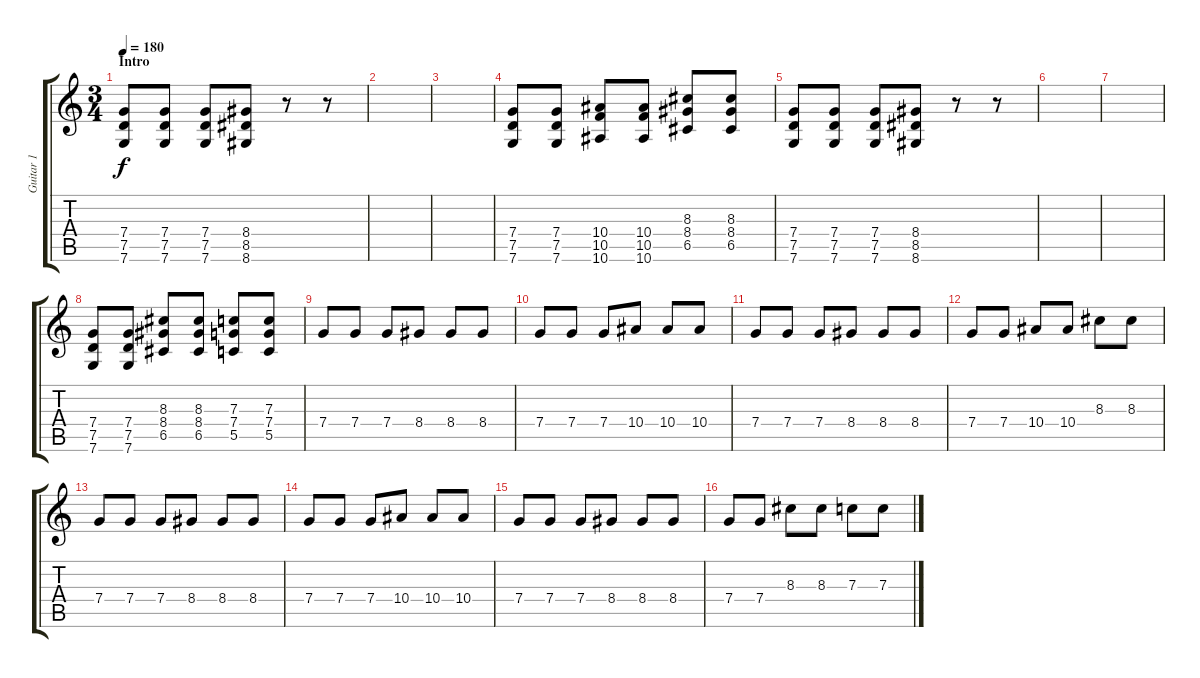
\track ("Guitar 1" "Guitar 1") {instrument distortionguitar}
\staff {score tabs}
\tuning (D4 A3 F3 C3 G2 C2) {hide}
\ts (3 4)
\section ("" "Intro")
\tempo 180
\clef g2
\ks c
(7.4 7.5 7.6).8{dy f instrument distortionguitar} (7.4 7.5 7.6).8 (7.4 7.5 7.6).8 (8.4 8.5 8.6).8 r.8 r.8 |
|
|
(7.4 7.5 7.6).8 (7.4 7.5 7.6).8 (10.4 10.5 10.6).8 (10.4 10.5 10.6).8 (8.3 8.4 6.5).8 (8.3 8.4 6.5).8 |
(7.4 7.5 7.6).8 (7.4 7.5 7.6).8 (7.4 7.5 7.6).8 (8.4 8.5 8.6).8 r.8 r.8 |
|
|
(7.4 7.5 7.6).8 (7.4 7.5 7.6).8 (8.3 8.4 6.5).8 (8.3 8.4 6.5).8 (7.3 7.4 5.5).8 (7.3 7.4 5.5).8 |
7.4.8 7.4.8 7.4.8 8.4.8 8.4.8 8.4.8 |
7.4.8 7.4.8 7.4.8 10.4.8 10.4.8 10.4.8 |
7.4.8 7.4.8 7.4.8 8.4.8 8.4.8 8.4.8 |
7.4.8 7.4.8 10.4.8 10.4.8 8.3.8 8.3.8 |
7.4.8 7.4.8 7.4.8 8.4.8 8.4.8 8.4.8 |
7.4.8 7.4.8 7.4.8 10.4.8 10.4.8 10.4.8 |
7.4.8 7.4.8 7.4.8 8.4.8 8.4.8 8.4.8 |
7.4.8 7.4.8 8.3.8 8.3.8 7.3.8 7.3.8
